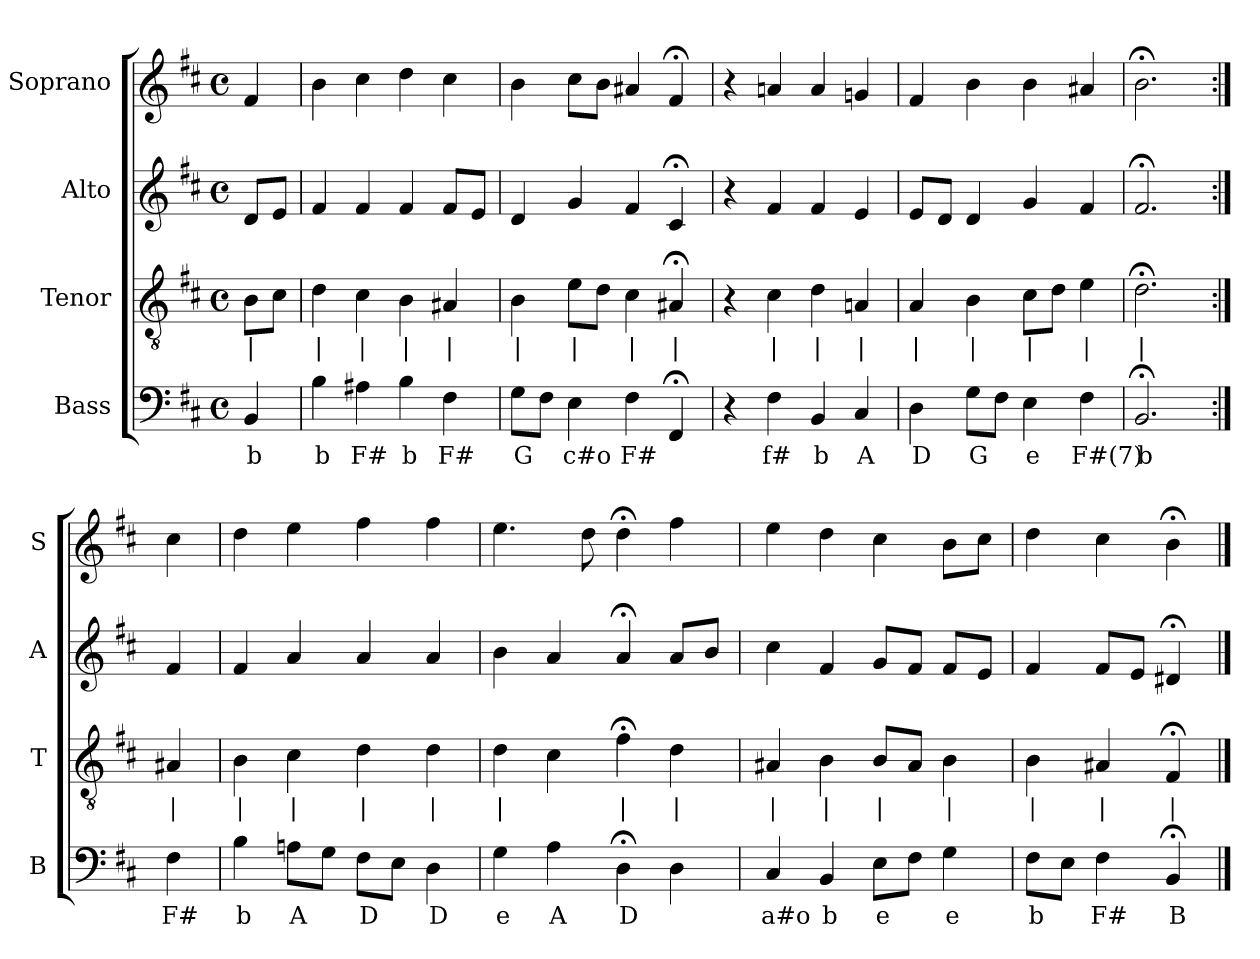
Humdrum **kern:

**kern	**text	**kern	**text	**kern	**kern
*part4	*part4	*part3	*part3	*part2	*part1
*staff4	*staff4	*staff3	*staff3	*staff2	*staff1
*I"Bass	*	*I"Tenor	*	*I"Alto	*I"Soprano
*I'B	*	*I'T	*	*I'A	*I'S
*clefF4	*	*clefGv2	*	*clefG2	*clefG2
*k[f#c#]	*	*k[f#c#]	*	*k[f#c#]	*k[f#c#]
*b:	*	*b:	*	*b:	*b:
*M4/4	*	*M4/4	*	*M4/4	*M4/4
*met(c)	*	*met(c)	*	*met(c)	*met(c)
*MM100	*	*MM100	*	*MM100	*MM100
=	=	=	=	=	=
4BB	b	8BL	|	8dL	4f#
.	.	8c#J	.	8eJ	.
=1	=1	=1	=1	=1	=1
4B	b	4d	|	4f#	4b
4A#X	F#	4c#	|	4f#	4cc#
4B	b	4B	|	4f#	4dd
4F#	F#	4A#X	|	8f#L	4cc#
.	.	.	.	8eJ	.
=2	=2	=2	=2	=2	=2
8GL	G	4B	|	4d	4b
8F#J	.	.	.	.	.
4E	c#o	8eL	|	4g	8cc#L
.	.	8dJ	.	.	8bJ
4F#	F#	4c#	|	4f#	4a#X
4FF#;<	.	4A#X;<	|	4c#;<	4f#;<
=3	=3	=3	=3	=3	=3
4r	.	4r	.	4r	4r
4F#	f#	4c#	|	4f#	4an
4BB	b	4d	|	4f#	4a
4C#	A	4An	|	4e	4gn
=4	=4	=4	=4	=4	=4
4D	D	4A	|	8eL	4f#
.	.	.	.	8dJ	.
8GL	G	4B	|	4d	4b
8F#J	.	.	.	.	.
4E	e	8c#L	|	4g	4b
.	.	8dJ	.	.	.
4F#	F#(7)	4e	|	4f#	4a#X
=5	=5	=5	=5	=5	=5
2.BB;<	b	2.d;<	|	2.f#;<	2.b;<
=:|!	=:|!	=:|!	=:|!	=:|!	=:|!
4F#	F#	4A#X	|	4f#	4cc#
=6	=6	=6	=6	=6	=6
4B	b	4B	|	4f#	4dd
8AnL	A	4c#	|	4a	4ee
8GJ	.	.	.	.	.
8F#L	D	4d	|	4a	4ff#
8EJ	.	.	.	.	.
4D	D	4d	|	4a	4ff#
=7	=7	=7	=7	=7	=7
4G	e	4d	|	4b	4.ee
4A	A	4c#	.	4a	.
.	.	.	.	.	8dd
4D;<	D	4f#;<	|	4a;<	4dd;<
4D	.	4d	|	8aL	4ff#
.	.	.	.	8bJ	.
=8	=8	=8	=8	=8	=8
4C#	a#o	4A#X	|	4cc#	4ee
4BB	b	4B	|	4f#	4dd
8EL	e	8BL	|	8gL	4cc#
8F#J	.	8A#J	.	8f#J	.
4G	e	4B	|	8f#L	8bL
.	.	.	.	8eJ	8cc#J
=9	=9	=9	=9	=9	=9
8F#L	b	4B	|	4f#	4dd
8EJ	.	.	.	.	.
4F#	F#	4A#X	|	8f#L	4cc#
.	.	.	.	8eJ	.
4BB;<	B	4F#;<	|	4d#X;<	4b;<
==	==	==	==	==	==
*-	*-	*-	*-	*-	*-
